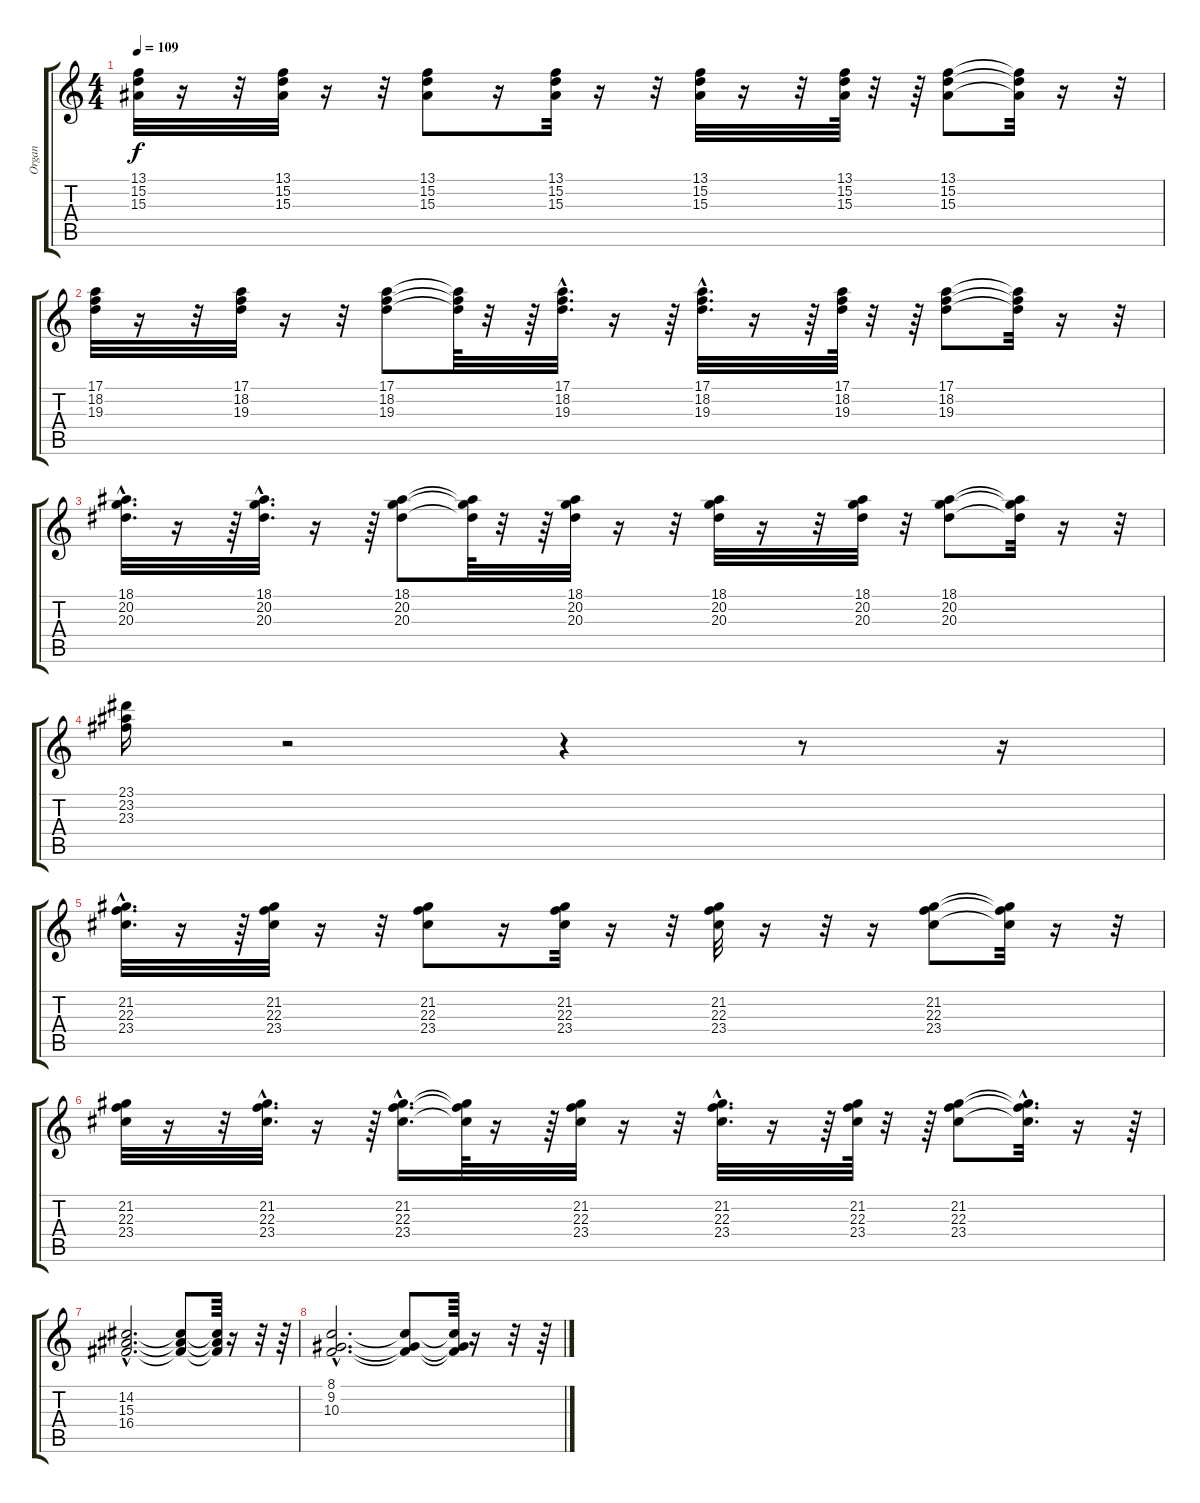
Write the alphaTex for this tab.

\track ("Organ " "Organ ") {instrument churchorgan}
\staff {score tabs}
\tuning (E4 B3 G3 D3 A2 E2) {hide}
\ts (4 4)
\tempo 109
\clef g2
\ks c
(13.1 15.2 15.3).32{dy f} r.16 r.32 (13.1 15.2 15.3).32 r.16 r.32 (13.1 15.2 15.3).8 r.16 (13.1 15.2 15.3).32 r.16 r.32 (13.1 15.2 15.3).32 r.16 r.32 (13.1 15.2 15.3).64 r.32 r.64 (13.1 15.2 15.3).8 (13.1{t} 15.2{t} 15.3{t}).32 r.16 r.32 |
(17.1 18.2 19.3).32 r.16 r.32 (17.1 18.2 19.3).32 r.16 r.32 (17.1 18.2 19.3).8 (17.1{t} 18.2{t} 19.3{t}).64 r.32 r.64 (17.1{hac} 18.2{hac} 19.3{hac}).32{d} r.16 r.64 (17.1{hac} 18.2{hac} 19.3{hac}).32{d} r.16 r.64 (17.1 18.2 19.3).64 r.32 r.64 (17.1 18.2 19.3).8 (17.1{t} 18.2{t} 19.3{t}).32 r.16 r.32 |
(18.1{hac} 20.2{hac} 20.3{hac}).32{d} r.16 r.64 (18.1{hac} 20.2{hac} 20.3{hac}).32{d} r.16 r.64 (18.1 20.2 20.3).8 (18.1{t} 20.2{t} 20.3{t}).64 r.32 r.64 (18.1 20.2 20.3).32 r.16 r.32 (18.1 20.2 20.3).32 r.16 r.32 (18.1 20.2 20.3).32 r.32 (18.1 20.2 20.3).8 (18.1{t} 20.2{t} 20.3{t}).32 r.16 r.32 |
(23.1 23.2 23.3).16 r.2 r.4 r.8 r.16 |
(21.2{hac} 22.3{hac} 23.4{hac}).32{d} r.16 r.64 (21.2 22.3 23.4).32 r.16 r.32 (21.2 22.3 23.4).8 r.16 (21.2 22.3 23.4).32 r.16 r.32 (21.2 22.3 23.4).32 r.16 r.32 r.16 (21.2 22.3 23.4).8 (21.2{t} 22.3{t} 23.4{t}).32 r.16 r.32 |
(21.2 22.3 23.4).32 r.16 r.32 (21.2{hac} 22.3{hac} 23.4{hac}).32{d} r.16 r.64 (21.2{hac} 22.3{hac} 23.4{hac}).16{d} (21.2{t} 22.3{t} 23.4{t}).64 r.16 r.64 (21.2 22.3 23.4).32 r.16 r.32 (21.2{hac} 22.3{hac} 23.4{hac}).32{d} r.16 r.64 (21.2 22.3 23.4).64 r.32 r.64 (21.2 22.3 23.4).8 (21.2{hac t} 22.3{hac t} 23.4{hac t}).32{d} r.16 r.64 |
(14.2{hac} 15.3{hac} 16.4{hac}).2{d} (14.2{t} 15.3{t} 16.4{t}).8 (14.2{t} 15.3{t} 16.4{t}).64 r.16 r.32 r.64 |
(8.1{hac} 9.2{hac} 10.3{hac}).2{d} (8.1{t} 9.2{t} 10.3{t}).8 (8.1{t} 9.2{t} 10.3{t}).64 r.16 r.32 r.64
